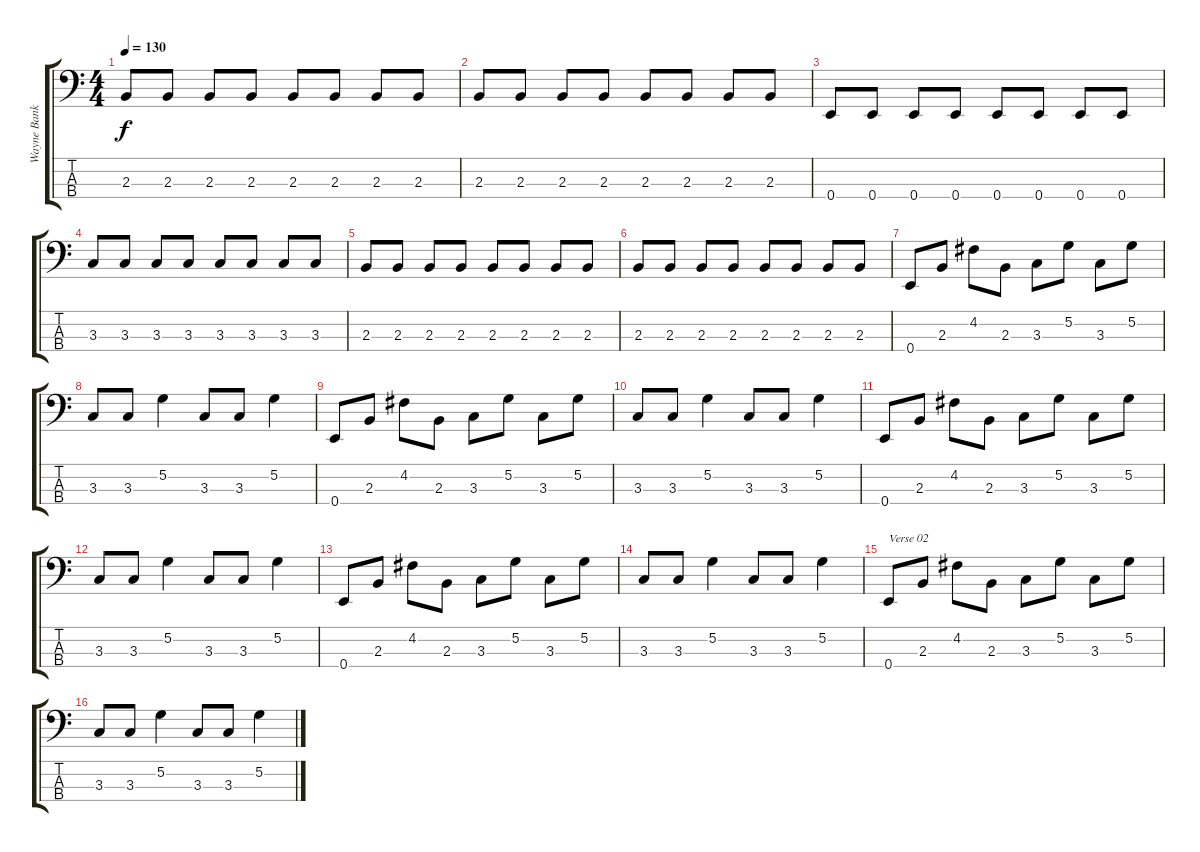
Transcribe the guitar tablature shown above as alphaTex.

\track ("Wayne Banks" "Wayne Bank") {instrument electricbasspick}
\staff {score tabs}
\tuning (G2 D2 A1 E1) {hide}
\ts (4 4)
\tempo 130
\clef f4
\ks c
2.3.8{dy f} 2.3.8 2.3.8 2.3.8 2.3.8 2.3.8 2.3.8 2.3.8 |
2.3.8 2.3.8 2.3.8 2.3.8 2.3.8 2.3.8 2.3.8 2.3.8 |
0.4.8 0.4.8 0.4.8 0.4.8 0.4.8 0.4.8 0.4.8 0.4.8 |
3.3.8 3.3.8 3.3.8 3.3.8 3.3.8 3.3.8 3.3.8 3.3.8 |
2.3.8 2.3.8 2.3.8 2.3.8 2.3.8 2.3.8 2.3.8 2.3.8 |
2.3.8 2.3.8 2.3.8 2.3.8 2.3.8 2.3.8 2.3.8 2.3.8 |
0.4.8 2.3.8 4.2.8 2.3.8 3.3.8 5.2.8 3.3.8 5.2.8 |
3.3.8 3.3.8 5.2.4 3.3.8 3.3.8 5.2.4 |
0.4.8 2.3.8 4.2.8 2.3.8 3.3.8 5.2.8 3.3.8 5.2.8 |
3.3.8 3.3.8 5.2.4 3.3.8 3.3.8 5.2.4 |
0.4.8 2.3.8 4.2.8 2.3.8 3.3.8 5.2.8 3.3.8 5.2.8 |
3.3.8 3.3.8 5.2.4 3.3.8 3.3.8 5.2.4 |
0.4.8 2.3.8 4.2.8 2.3.8 3.3.8 5.2.8 3.3.8 5.2.8 |
3.3.8 3.3.8 5.2.4 3.3.8 3.3.8 5.2.4 |
0.4.8{txt "Verse 02"} 2.3.8 4.2.8 2.3.8 3.3.8 5.2.8 3.3.8 5.2.8 |
3.3.8 3.3.8 5.2.4 3.3.8 3.3.8 5.2.4
